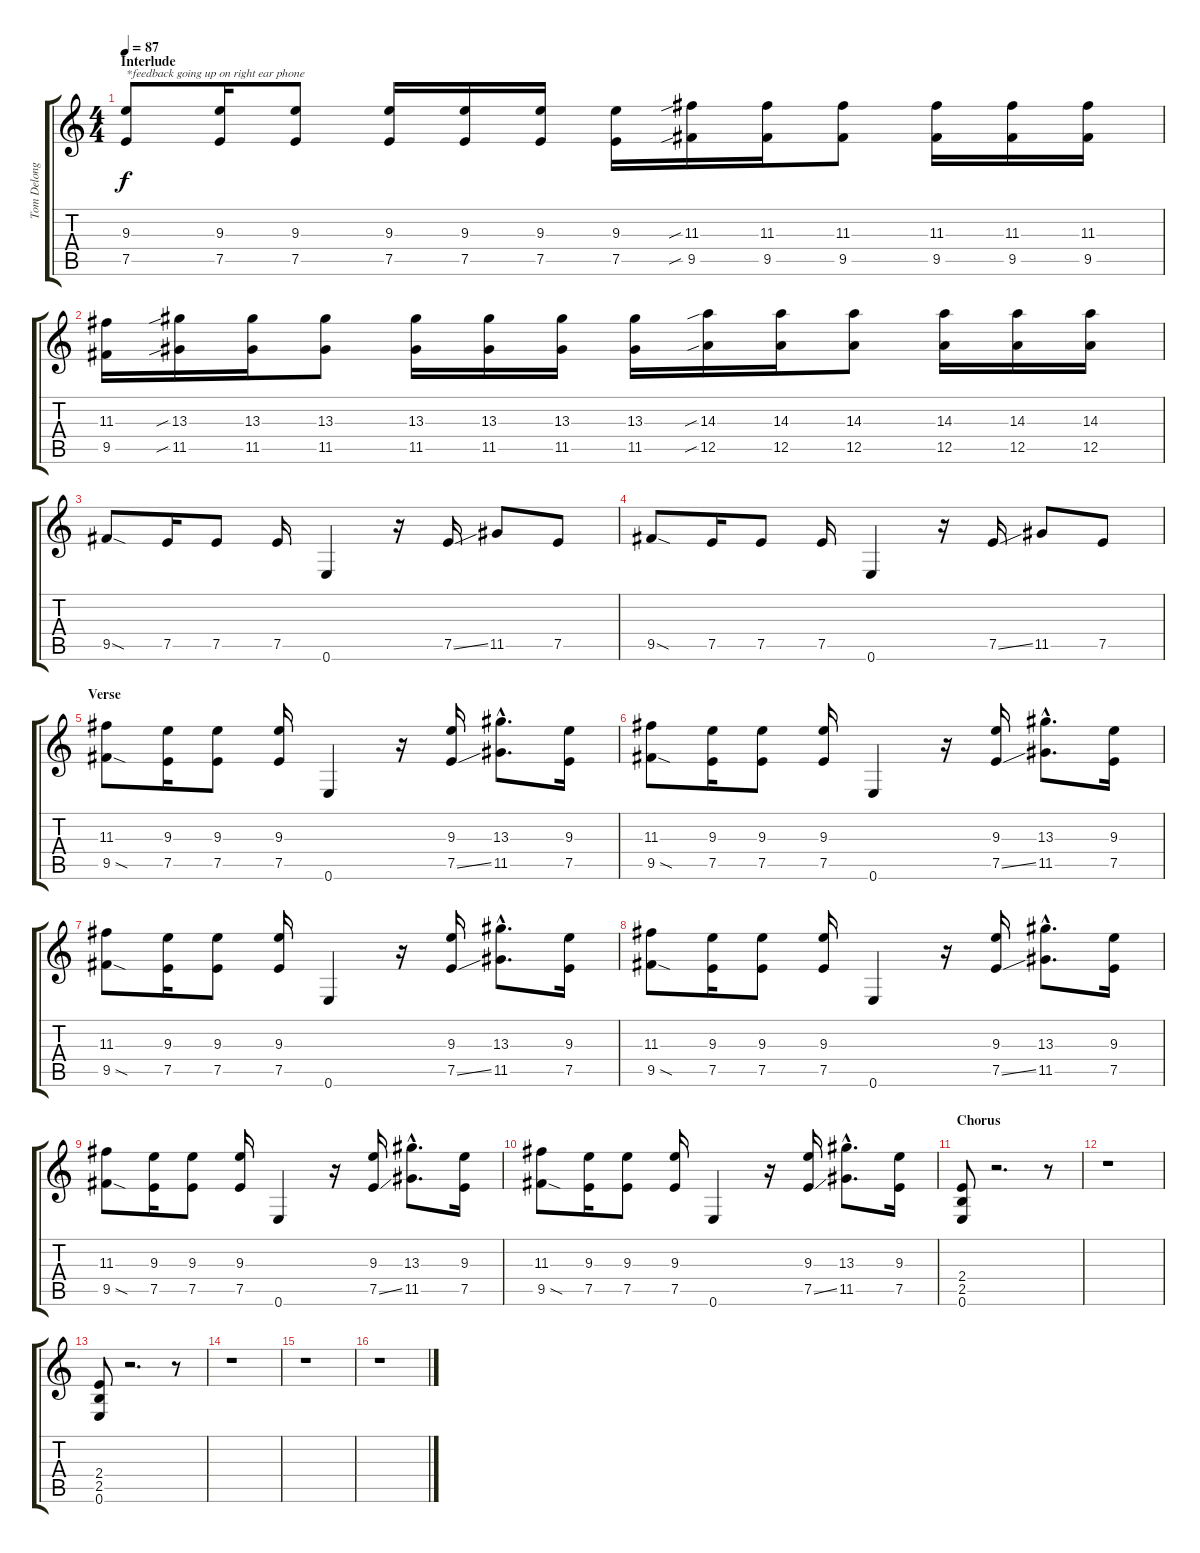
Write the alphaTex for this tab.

\track ("Tom Delonge" "Tom Delong") {instrument overdrivenguitar}
\staff {score tabs}
\tuning (E4 B3 G3 D3 A2 E2) {hide}
\ts (4 4)
\section ("" "Interlude")
\tempo 87
\clef g2
\ks c
(9.3 7.5).8{txt "*feedback going up on right ear phone" dy f} (9.3 7.5).16 (9.3 7.5).8 (9.3 7.5).16 (9.3 7.5).16 (9.3 7.5).16 (9.3 7.5).16 (11.3{sib} 9.5{sib}).16 (11.3 9.5).16 (11.3 9.5).8 (11.3 9.5).16 (11.3 9.5).16 (11.3 9.5).16 |
(11.3 9.5).16 (13.3{sib} 11.5{sib}).16 (13.3 11.5).16 (13.3 11.5).8 (13.3 11.5).16 (13.3 11.5).16 (13.3 11.5).16 (13.3 11.5).16 (14.3{sib} 12.5{sib}).16 (14.3 12.5).16 (14.3 12.5).8 (14.3 12.5).16 (14.3 12.5).16 (14.3 12.5).16 |
9.5{sod}.8{volume 9} 7.5.16 7.5.8 7.5.16 0.6.4 r.16 7.5{ss}.16 11.5.8 7.5.8 |
9.5{sod}.8 7.5.16 7.5.8 7.5.16 0.6.4 r.16 7.5{ss}.16 11.5.8 7.5.8 |
\section ("" "Verse")
(11.3 9.5{sod}).8{volume 13 balance 6} (9.3 7.5).16 (9.3 7.5).8 (9.3 7.5).16 0.6.4 r.16 (9.3 7.5{ss}).16 (13.3{hac} 11.5{hac}).8{d} (9.3 7.5).16 |
(11.3 9.5{sod}).8 (9.3 7.5).16 (9.3 7.5).8 (9.3 7.5).16 0.6.4 r.16 (9.3 7.5{ss}).16 (13.3{hac} 11.5{hac}).8{d} (9.3 7.5).16 |
(11.3 9.5{sod}).8 (9.3 7.5).16 (9.3 7.5).8 (9.3 7.5).16 0.6.4 r.16 (9.3 7.5{ss}).16 (13.3{hac} 11.5{hac}).8{d} (9.3 7.5).16 |
(11.3 9.5{sod}).8 (9.3 7.5).16 (9.3 7.5).8 (9.3 7.5).16 0.6.4 r.16 (9.3 7.5{ss}).16 (13.3{hac} 11.5{hac}).8{d} (9.3 7.5).16 |
(11.3 9.5{sod}).8 (9.3 7.5).16 (9.3 7.5).8 (9.3 7.5).16 0.6.4 r.16 (9.3 7.5{ss}).16 (13.3{hac} 11.5{hac}).8{d} (9.3 7.5).16 |
(11.3 9.5{sod}).8 (9.3 7.5).16 (9.3 7.5).8 (9.3 7.5).16 0.6.4 r.16 (9.3 7.5{ss}).16 (13.3{hac} 11.5{hac}).8{d} (9.3 7.5).16 |
\section ("" "Chorus")
(2.4 2.5 0.6).8 r.2{d} r.8 |
r.1 |
(2.4 2.5 0.6).8 r.2{d} r.8 |
r.1 |
r.1 |
r.1
